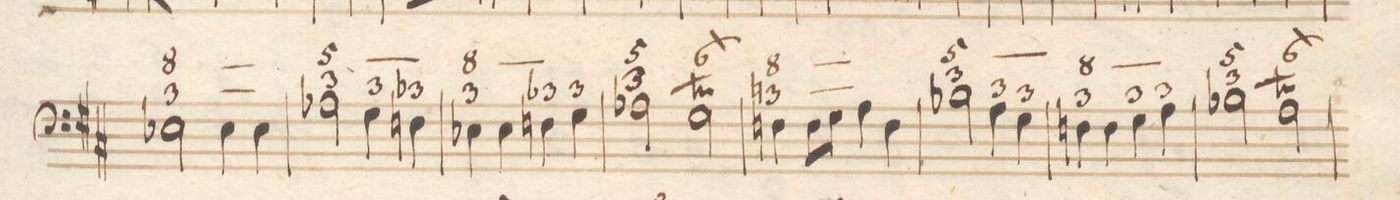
**kern	**fba	**dynam
*I"Organo	*	*
*clefF4	*	*
*k[f#c#]	*	*
*met(c|)	*	*
*M2/2	*	*
2E-X\	8 3	.
4E-\	_ _	.
4E-\	.	.
=36	=36	=36
2A-X\	5_ 3	.
4G\	_ 3	.
4Fn\	x 3-	.
=37	=37	=37
4E-X\	8_ 3	.
4E-\	.	.
4Fn\	_ 3-	.
4G\	x 3	.
=38	=38	=38
2A-X\	5 3	.
2G\t	6/	.
=39	=39	=39
4Fn\	8_ 3n_	.
8F\L	.	.
8G\J	.	.
4A\	x x	.
4F\	.	.
=40	=40	=40
2B-X\	5_ 3	.
4A\	_ 3	.
4G\	_ 3	.
=41	=41	=41
4Fn\	8_ 3	.
4F\	.	.
4G\	_ 3	.
4A\	_ 3	.
=42	=42	=42
2B-X\	5 3	.
2A\t	6/	.
=43	=43	=43
*-	*-	*-
